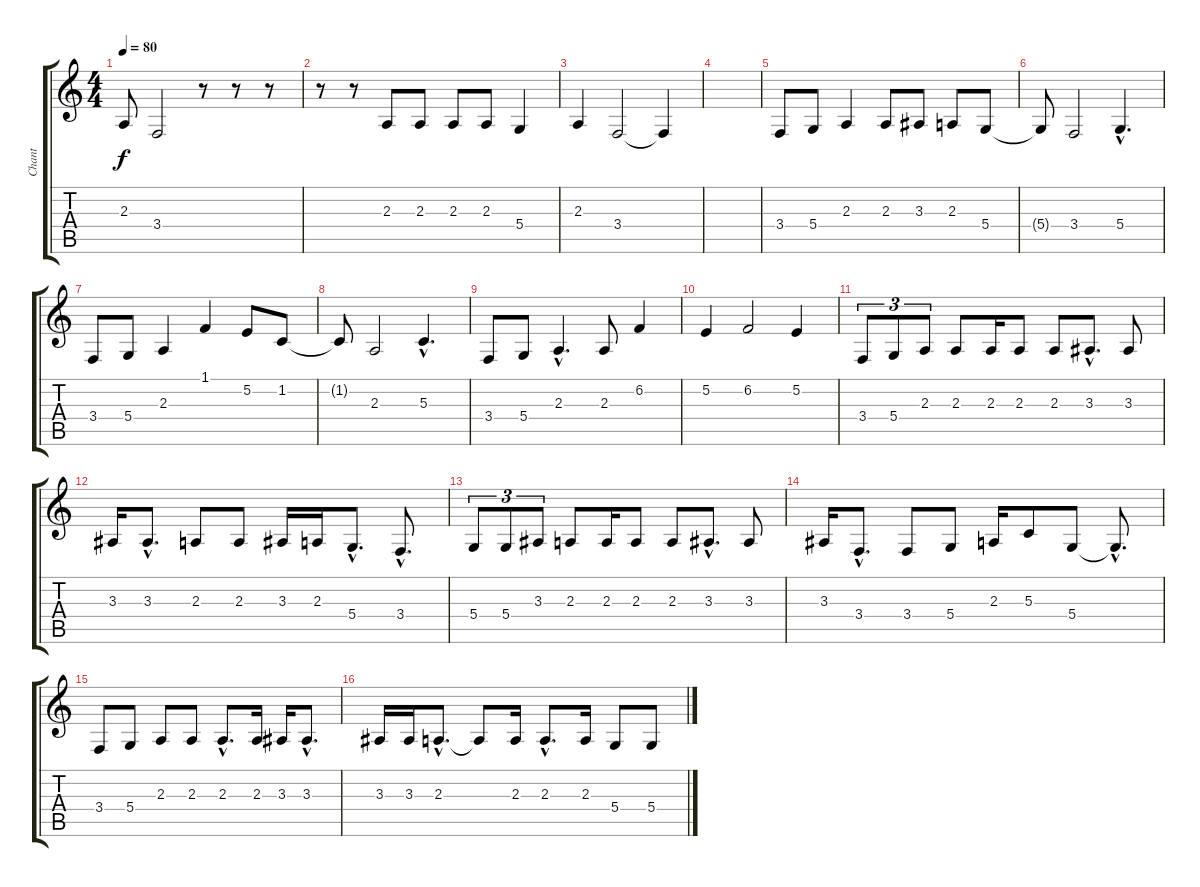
\track ("Chant" "Chant") {instrument lead5charang}
\staff {score tabs}
\tuning (E4 B3 G3 D3 A2 E2) {hide}
\ts (4 4)
\tempo 80
\clef g2
\ks c
2.3{t}.8{dy f} 3.4.2 r.8 r.8 r.8 |
r.8 r.8 2.3.8 2.3.8 2.3.8 2.3.8 5.4.4 |
2.3.4 3.4.2 3.4{t}.4 |
|
3.4.8 5.4.8 2.3.4 2.3.8 3.3.8 2.3.8 5.4.8 |
5.4{t}.8 3.4.2 5.4{hac}.4{d} |
3.4.8 5.4.8 2.3.4 1.1.4 5.2.8 1.2.8 |
1.2{t}.8 2.3.2 5.3{hac}.4{d} |
3.4.8 5.4.8 2.3{hac}.4{d} 2.3.8 6.2.4 |
5.2.4 6.2.2 5.2.4 |
3.4.8{tu (3 2)} 5.4.8{tu (3 2)} 2.3.8{tu (3 2)} 2.3.8 2.3.16 2.3.8 2.3.8 3.3{hac}.8{d} 3.3.8 |
3.3.16 3.3{hac}.8{d} 2.3.8 2.3.8 3.3.16 2.3.16 5.4{hac}.8{d} 3.4{hac}.8{d} |
5.4.8{tu (3 2)} 5.4.8{tu (3 2)} 3.3.8{tu (3 2)} 2.3.8 2.3.16 2.3.8 2.3.8 3.3{hac}.8{d} 3.3.8 |
3.3.16 3.4{hac}.8{d} 3.4.8 5.4.8 2.3.16 5.3.8 5.4.8 5.4{hac t}.8{d} |
3.4.8 5.4.8 2.3.8 2.3.8 2.3{hac}.8{d} 2.3.16 3.3.16 3.3{hac}.8{d} |
3.3.16 3.3.16 2.3{hac}.8{d} 2.3{t}.8 2.3.16 2.3{hac}.8{d} 2.3.16 5.4.8 5.4.8
